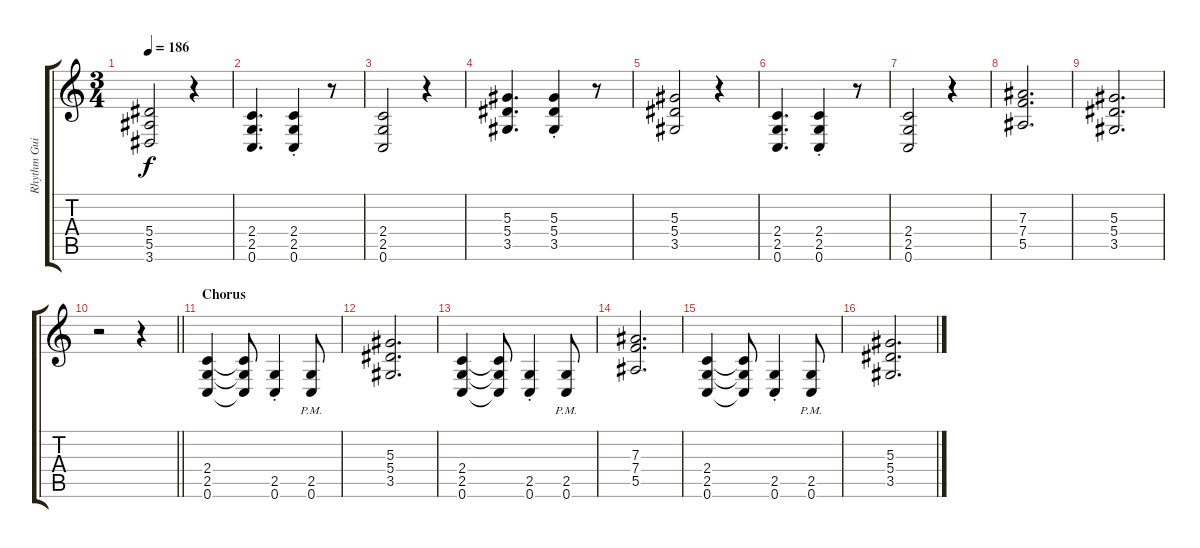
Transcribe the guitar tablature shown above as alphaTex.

\track ("Rhythm Guitar 2" "Rhythm Gui") {instrument distortionguitar}
\staff {score tabs}
\tuning (C4 G3 Eb3 Bb2 F2 C2) {hide}
\ts (3 4)
\tempo 186
\clef g2
\ks c
(5.4 5.5 3.6).2{dy f} r.4 |
(2.4 2.5 0.6).4{d} (2.4{st} 2.5{st} 0.6{st}).4 r.8 |
(2.4 2.5 0.6).2 r.4 |
(5.3 5.4 3.5).4{d} (5.3{st} 5.4{st} 3.5{st}).4 r.8 |
(5.3 5.4 3.5).2 r.4 |
(2.4 2.5 0.6).4{d} (2.4{st} 2.5{st} 0.6{st}).4 r.8 |
(2.4 2.5 0.6).2 r.4 |
(7.3 7.4 5.5).2{d} |
(5.3 5.4 3.5).2{d} |
\barLineRight lightlight
r.2 r.4 |
\section ("" "Chorus")
(2.4 2.5 0.6).4 (2.4{t} 2.5{t} 0.6{t}).8 (2.5{st} 0.6{st}).4 (2.5{pm} 0.6{pm}).8 |
(5.3 5.4 3.5).2{d} |
(2.4 2.5 0.6).4 (2.4{t} 2.5{t} 0.6{t}).8 (2.5{st} 0.6{st}).4 (2.5{pm} 0.6{pm}).8 |
(7.3 7.4 5.5).2{d} |
(2.4 2.5 0.6).4 (2.4{t} 2.5{t} 0.6{t}).8 (2.5{st} 0.6{st}).4 (2.5{pm} 0.6{pm}).8 |
(5.3 5.4 3.5).2{d}
